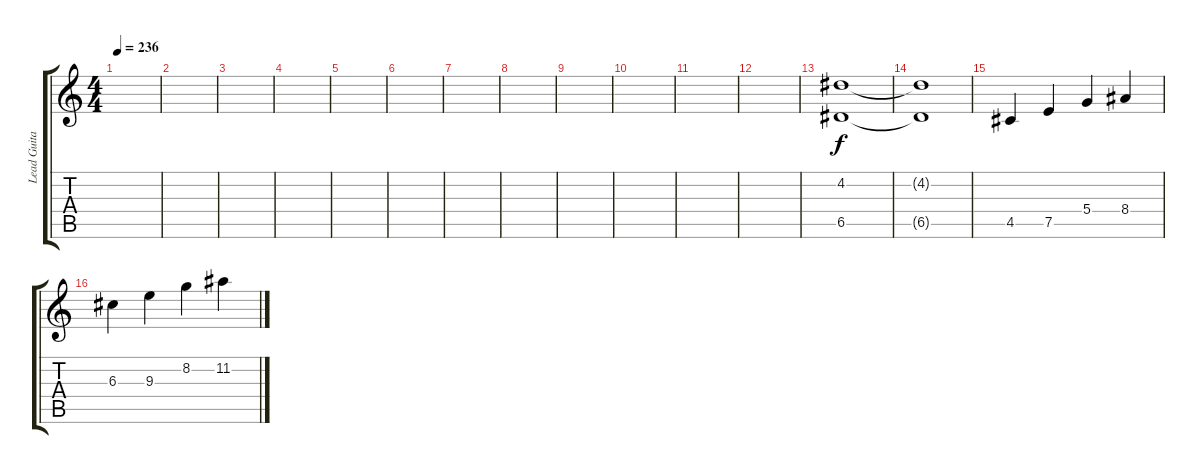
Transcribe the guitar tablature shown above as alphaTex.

\track ("Lead Guitar" "Lead Guita") {instrument overdrivenguitar}
\staff {score tabs}
\tuning (E4 B3 G3 D3 A2 D2) {hide}
\ts (4 4)
\tempo 236
\clef g2
\ks c
|
|
|
|
|
|
|
|
|
|
|
|
(4.2 6.5).1 |
(4.2{t} 6.5{t}).1 |
4.5.4 7.5.4 5.4.4 8.4.4 |
6.3.4 9.3.4 8.2.4 11.2.4
